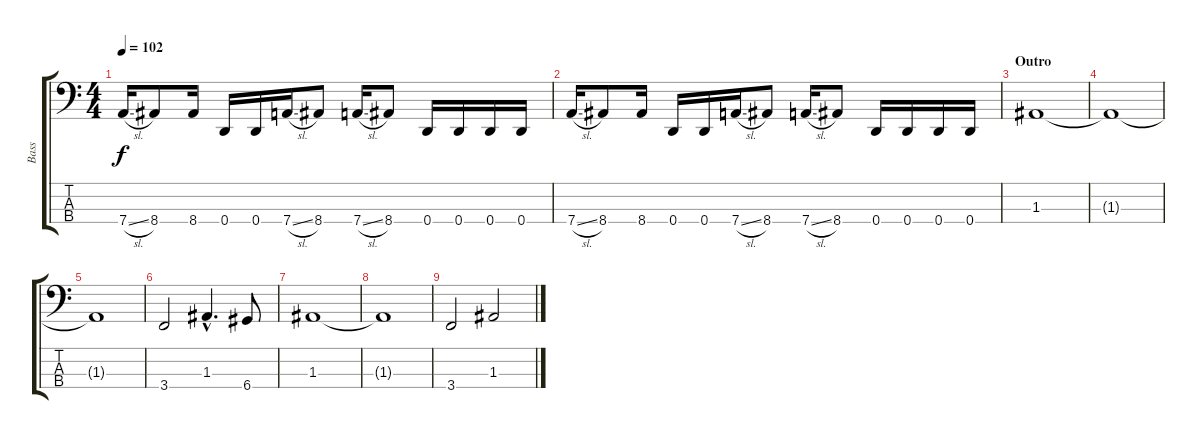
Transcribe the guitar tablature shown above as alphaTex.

\track ("Bass" "Bass") {instrument electricbassfinger}
\staff {score tabs}
\tuning (G2 D2 A1 D1) {hide}
\ts (4 4)
\tempo 102
\clef f4
\ks c
7.4{sl}.16{dy f} 8.4.8 8.4.16 0.4.16 0.4.16 7.4{sl}.16 8.4.8 7.4{sl}.16 8.4.8 0.4.16 0.4.16 0.4.16 0.4.16 |
7.4{sl}.16 8.4.8 8.4.16 0.4.16 0.4.16 7.4{sl}.16 8.4.8 7.4{sl}.16 8.4.8 0.4.16 0.4.16 0.4.16 0.4.16 |
\section ("" "Outro")
1.3.1 |
1.3{t}.1 |
1.3{t}.1 |
3.4.2 1.3{hac}.4{d} 6.4.8 |
1.3.1 |
1.3{t}.1 |
3.4.2 1.3.2
